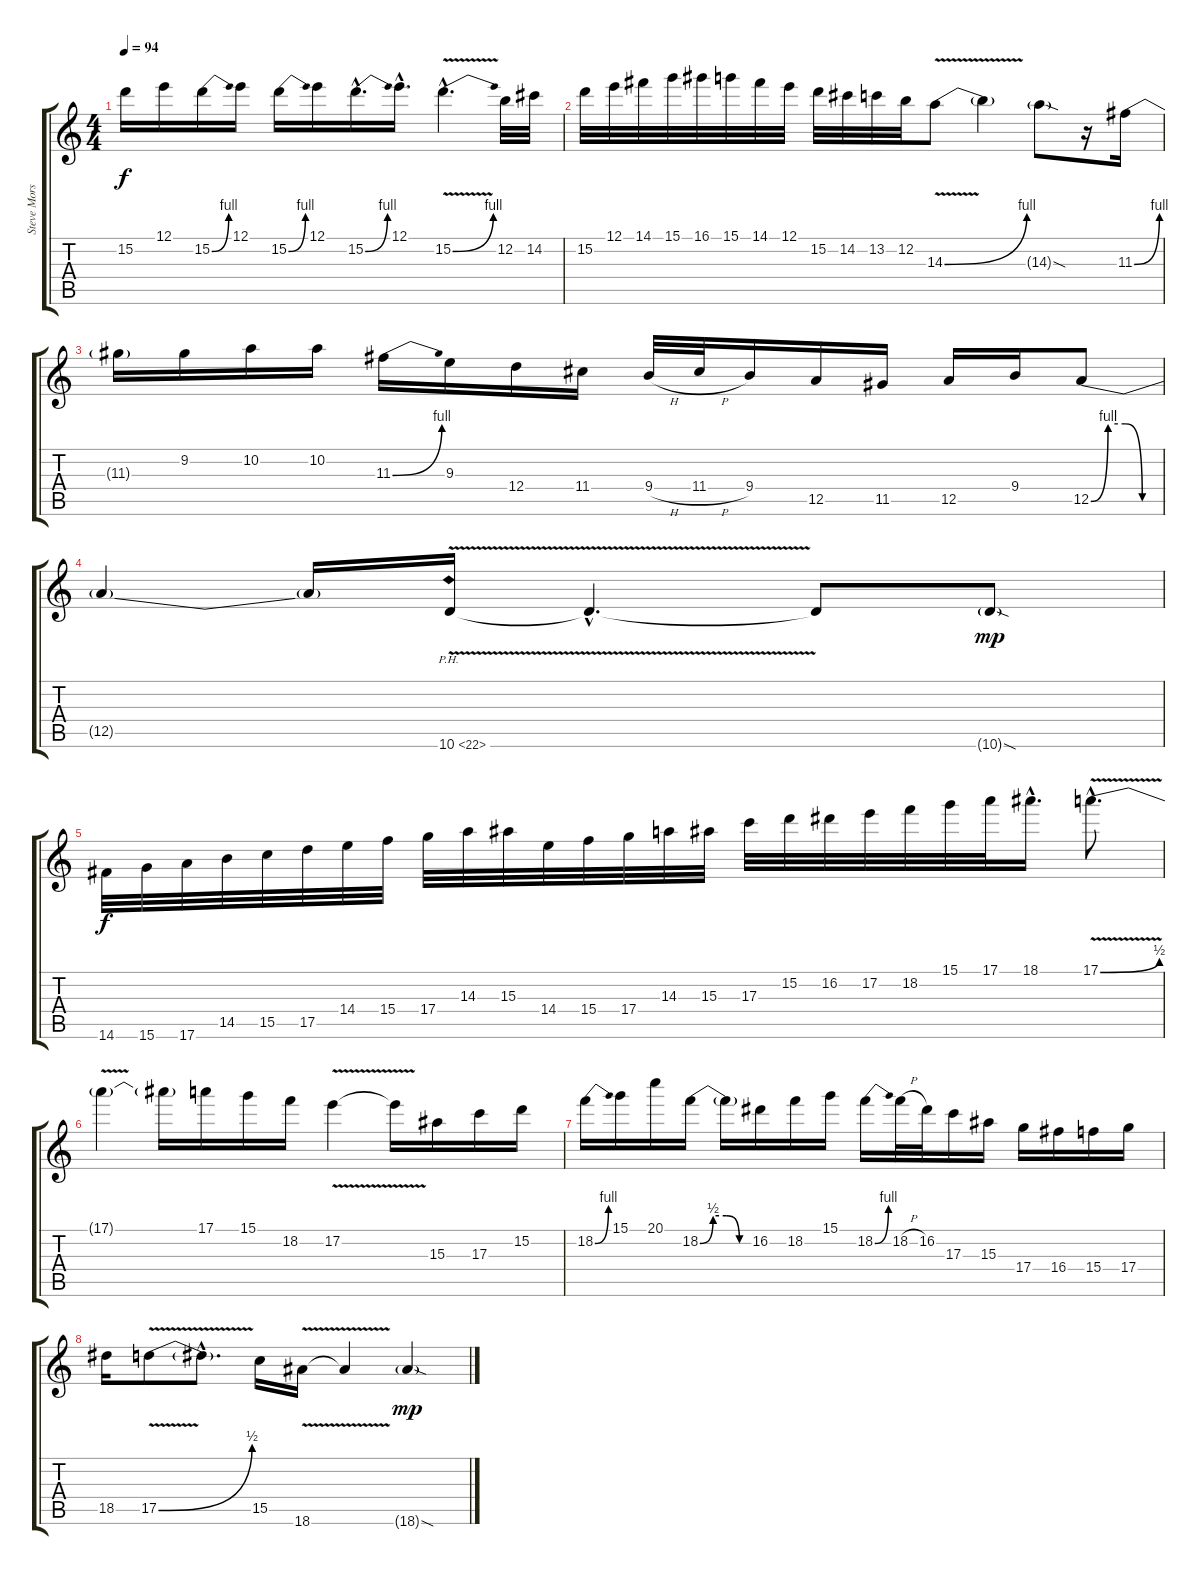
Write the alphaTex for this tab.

\track ("Steve Morse Guitar II" "Steve Mors") {instrument overdrivenguitar}
\staff {score tabs}
\tuning (E4 B3 G3 D3 A2 E2) {hide}
\ts (4 4)
\tempo 94
\clef g2
\ks c
15.2{t}.16{dy f} 12.1.16 15.2{be (bend 0 0 60 4)}.16 12.1.16 15.2{be (bend 0 0 60 4)}.16 12.1.16 15.2{be (bend 0 0 60 4) hac}.16{d} 12.1{hac}.16{d} 15.2{be (bend 0 0 60 4) v hac}.4{d} 12.2.32 14.2.32 |
15.2.32 12.1.32 14.1.32 15.1.32 16.1.32 15.1.32 14.1.32 12.1.32 15.2.32 14.2.32 13.2.32 12.2.32 14.3{be (bend 0 0 60 4) v}.8 14.3{t}.4 14.3{sod g}.8 r.16 11.3{be (bend 0 0 60 4)}.16 |
11.3{t}.16 9.2.16 10.2.16 10.2.16 11.3{be (bend 0 0 60 4)}.16 9.3.16 12.4.16 11.4.16 9.4{h}.32 11.4{h}.32 9.4.16 12.5.16 11.5.16 12.5.16 9.4.16 12.5{be (custom 0 0 15 4 30 4 45 0 60 0)}.8 |
12.5{t}.4 12.5{t}.16 10.6{ph 12 v}.16 10.6{hac t}.4{d} 10.6{t}.8 10.6{sod g}.8{dy mp} |
14.6.32{dy f} 15.6.32 17.6.32 14.5.32 15.5.32 17.5.32 14.4.32 15.4.32 17.4.32 14.3.32 15.3.32 14.4.32 15.4.32 17.4.32 14.3.32 15.3.32 17.3.32 15.2.32 16.2.32 17.2.32 18.2.32 15.1.32 17.1.32 18.1{hac}.16{d} 17.1{be (bend 0 0 60 2) v hac}.8{d} |
17.1{t}.4 17.1{t}.16 17.1.16 15.1.16 18.2.16 17.2{v}.4 17.2{t}.16 15.3.16 17.3.16 15.2.16 |
18.2{be (bend 0 0 60 4)}.16 15.1.16 20.1.16 18.2{be (custom 0 0 15 2 30 2 45 0 60 0)}.16 18.2{t}.16 16.2.16 18.2.16 15.1.16 18.2{be (bend 0 0 60 4)}.16 18.2{h}.32 16.2.32 17.3.16 15.3.16 17.4.16 16.4.16 15.4.16 17.4.16 |
18.5.16 17.5{be (bend 0 0 60 2) v}.8 17.5{hac t}.8{d} 15.5.16 18.6{v}.16 18.6{t}.4 18.6{sod g}.4{dy mp}
